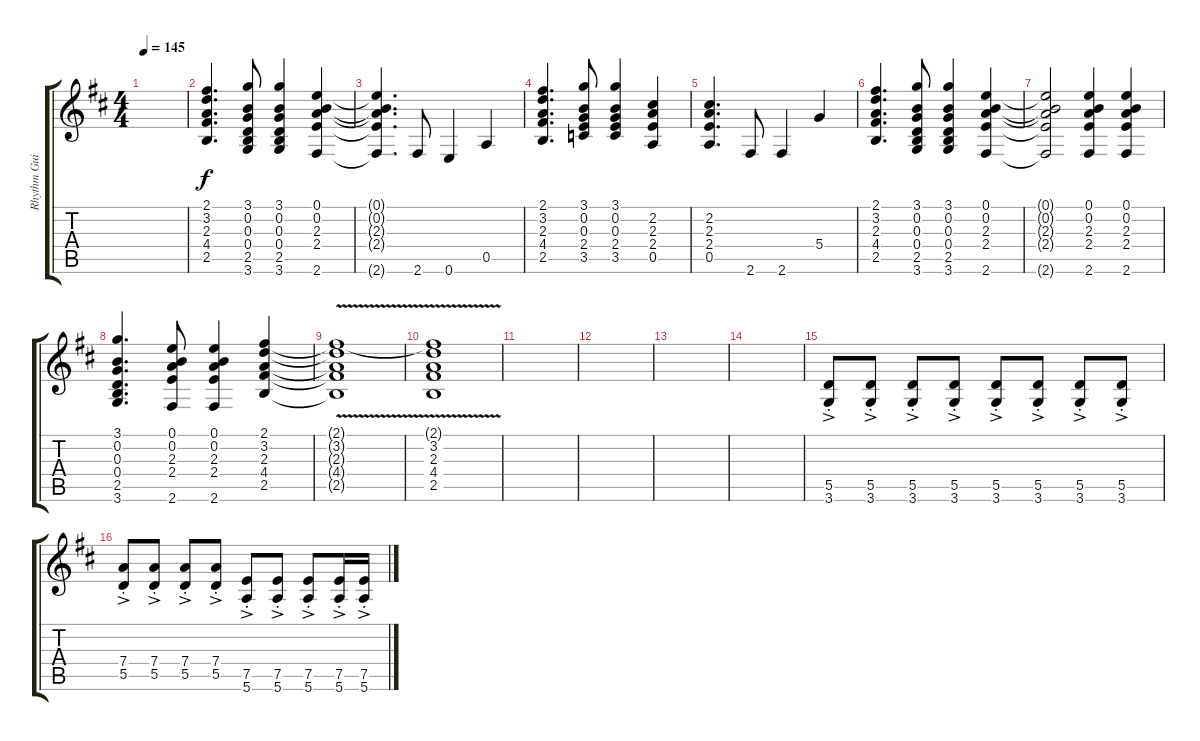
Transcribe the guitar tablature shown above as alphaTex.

\track ("Rhythm Guitar" "Rhythm Gui") {instrument electricguitarclean}
\staff {score tabs}
\tuning (E4 B3 G3 D3 A2 E2) {hide}
\ts (4 4)
\tempo 145
\clef g2
\ks d
|
(2.1 3.2 2.3 4.4 2.5).4{d} (3.1 0.2 0.3 0.4 2.5 3.6).8 (3.1 0.2 0.3 0.4 2.5 3.6).4 (0.1 0.2 2.3 2.4 2.6).4 |
(0.1{t} 0.2{t} 2.3{t} 2.4{t} 2.6{t}).4{d} 2.6.8 0.6.4 0.5.4 |
(2.1 3.2 2.3 4.4 2.5).4{d} (3.1 0.2 0.3 2.4 3.5).8 (3.1 0.2 0.3 2.4 3.5).4 (2.2 2.3 2.4 0.5).4 |
(2.2 2.3 2.4 0.5).4{d} 2.6.8 2.6.4 5.4.4 |
(2.1 3.2 2.3 4.4 2.5).4{d} (3.1 0.2 0.3 0.4 2.5 3.6).8 (3.1 0.2 0.3 0.4 2.5 3.6).4 (0.1 0.2 2.3 2.4 2.6).4 |
(0.1{t} 0.2{t} 2.3{t} 2.4{t} 2.6{t}).2 (0.1 0.2 2.3 2.4 2.6).4 (0.1 0.2 2.3 2.4 2.6).4 |
(3.1 0.2 0.3 0.4 2.5 3.6).4{d} (0.1 0.2 2.3 2.4 2.6).8 (0.1 0.2 2.3 2.4 2.6).4 (2.1 3.2 2.3 4.4 2.5).4 |
(2.1{v t} 3.2{v t} 2.3{v t} 4.4{v t} 2.5{v t}).1 |
(2.1{v t} 3.2{v} 2.3{v} 4.4{v} 2.5{v}).1 |
|
|
|
|
(5.5{ac st} 3.6{ac st}).8 (5.5{ac st} 3.6{ac st}).8 (5.5{ac st} 3.6{ac st}).8 (5.5{ac st} 3.6{ac st}).8 (5.5{ac st} 3.6{ac st}).8 (5.5{ac st} 3.6{ac st}).8 (5.5{ac st} 3.6{ac st}).8 (5.5{ac st} 3.6{ac st}).8 |
(7.4 5.5{ac st}).8 (7.4 5.5{ac st}).8 (7.4 5.5{ac st}).8 (7.4 5.5{ac st}).8 (7.5 5.6{ac st}).8 (7.5 5.6{ac st}).8 (7.5 5.6{ac st}).8 (7.5 5.6{ac st}).16 (7.5 5.6{ac st}).16
